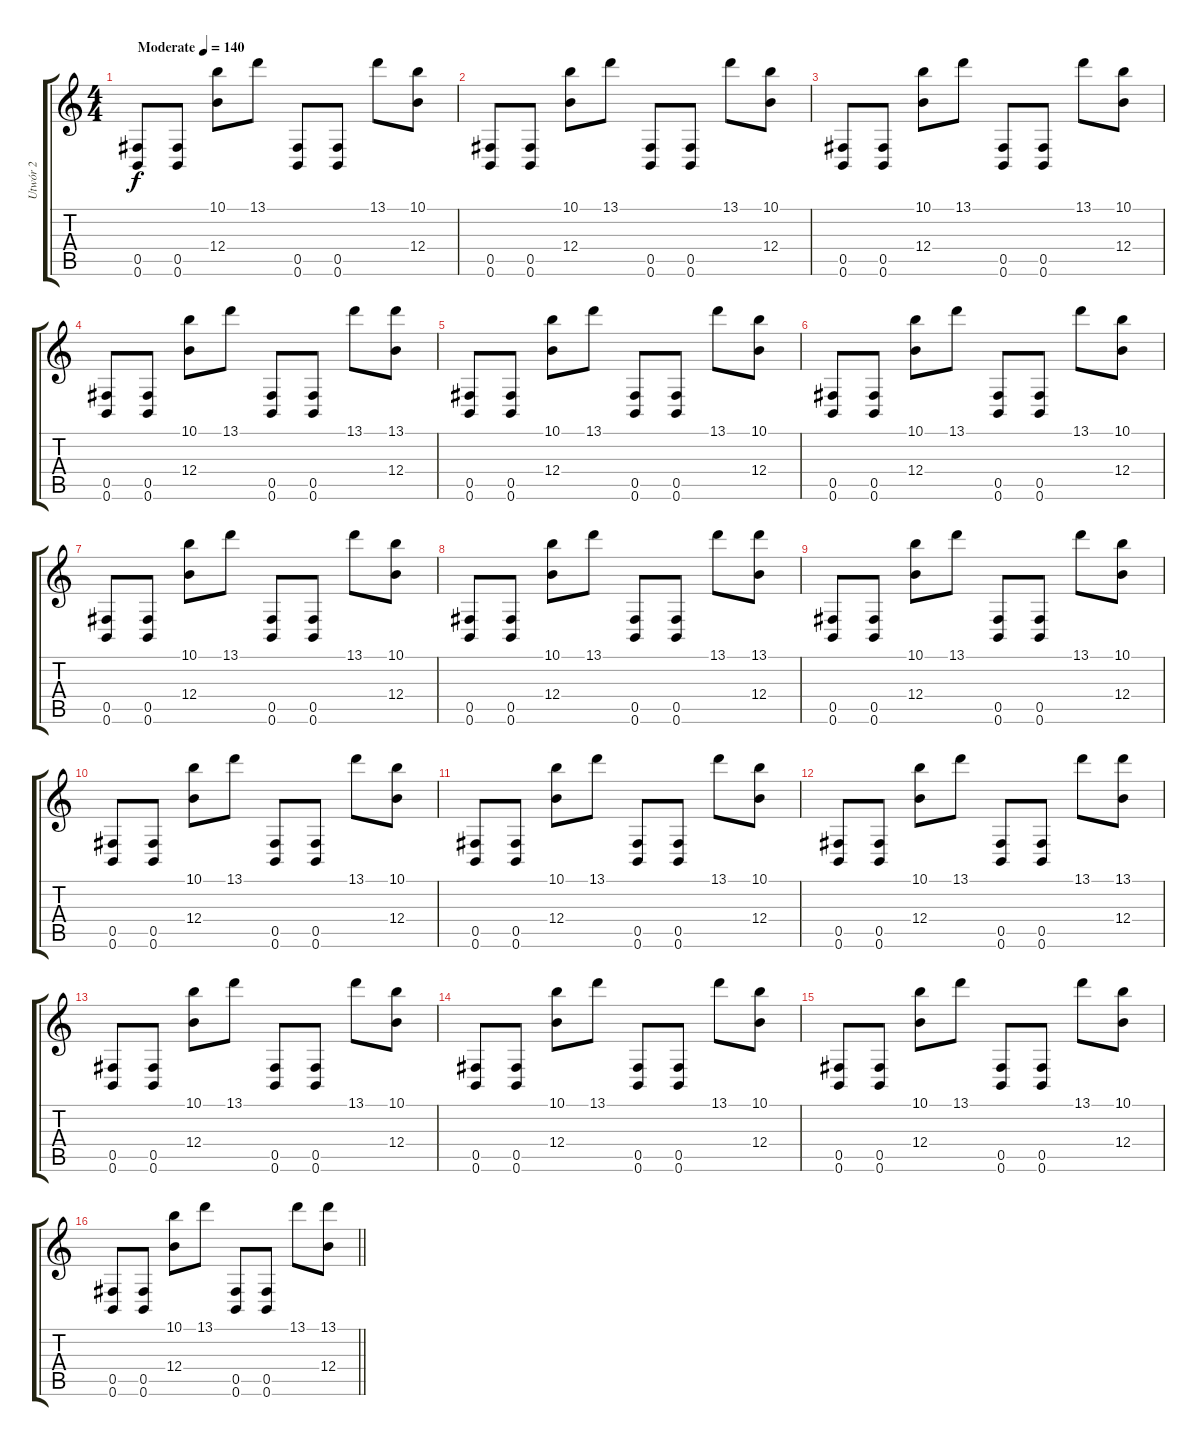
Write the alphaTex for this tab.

\track ("Utwór 2" "Utwór 2") {instrument overdrivenguitar}
\staff {score tabs}
\tuning (Db4 Ab3 E3 B2 Gb2 B1) {hide}
\ts (4 4)
\tempo (140 "Moderate")
\clef g2
\ks c
(0.5 0.6).8{dy f instrument overdrivenguitar} (0.5 0.6).8 (10.1 12.4).8 13.1.8 (0.5 0.6).8 (0.5 0.6).8 13.1.8 (10.1 12.4).8 |
(0.5 0.6).8 (0.5 0.6).8 (10.1 12.4).8 13.1.8 (0.5 0.6).8 (0.5 0.6).8 13.1.8 (10.1 12.4).8 |
(0.5 0.6).8 (0.5 0.6).8 (10.1 12.4).8 13.1.8 (0.5 0.6).8 (0.5 0.6).8 13.1.8 (10.1 12.4).8 |
(0.5 0.6).8 (0.5 0.6).8 (10.1 12.4).8 13.1.8 (0.5 0.6).8 (0.5 0.6).8 13.1.8 (13.1 12.4).8 |
(0.5 0.6).8 (0.5 0.6).8 (10.1 12.4).8 13.1.8 (0.5 0.6).8 (0.5 0.6).8 13.1.8 (10.1 12.4).8 |
(0.5 0.6).8 (0.5 0.6).8 (10.1 12.4).8 13.1.8 (0.5 0.6).8 (0.5 0.6).8 13.1.8 (10.1 12.4).8 |
(0.5 0.6).8 (0.5 0.6).8 (10.1 12.4).8 13.1.8 (0.5 0.6).8 (0.5 0.6).8 13.1.8 (10.1 12.4).8 |
(0.5 0.6).8 (0.5 0.6).8 (10.1 12.4).8 13.1.8 (0.5 0.6).8 (0.5 0.6).8 13.1.8 (13.1 12.4).8 |
(0.5 0.6).8 (0.5 0.6).8 (10.1 12.4).8 13.1.8 (0.5 0.6).8 (0.5 0.6).8 13.1.8 (10.1 12.4).8 |
(0.5 0.6).8 (0.5 0.6).8 (10.1 12.4).8 13.1.8 (0.5 0.6).8 (0.5 0.6).8 13.1.8 (10.1 12.4).8 |
(0.5 0.6).8 (0.5 0.6).8 (10.1 12.4).8 13.1.8 (0.5 0.6).8 (0.5 0.6).8 13.1.8 (10.1 12.4).8 |
(0.5 0.6).8 (0.5 0.6).8 (10.1 12.4).8 13.1.8 (0.5 0.6).8 (0.5 0.6).8 13.1.8 (13.1 12.4).8 |
(0.5 0.6).8 (0.5 0.6).8 (10.1 12.4).8 13.1.8 (0.5 0.6).8 (0.5 0.6).8 13.1.8 (10.1 12.4).8 |
(0.5 0.6).8 (0.5 0.6).8 (10.1 12.4).8 13.1.8 (0.5 0.6).8 (0.5 0.6).8 13.1.8 (10.1 12.4).8 |
(0.5 0.6).8 (0.5 0.6).8 (10.1 12.4).8 13.1.8 (0.5 0.6).8 (0.5 0.6).8 13.1.8 (10.1 12.4).8 |
\barLineRight lightlight
(0.5 0.6).8 (0.5 0.6).8 (10.1 12.4).8 13.1.8 (0.5 0.6).8 (0.5 0.6).8 13.1.8 (13.1 12.4).8
